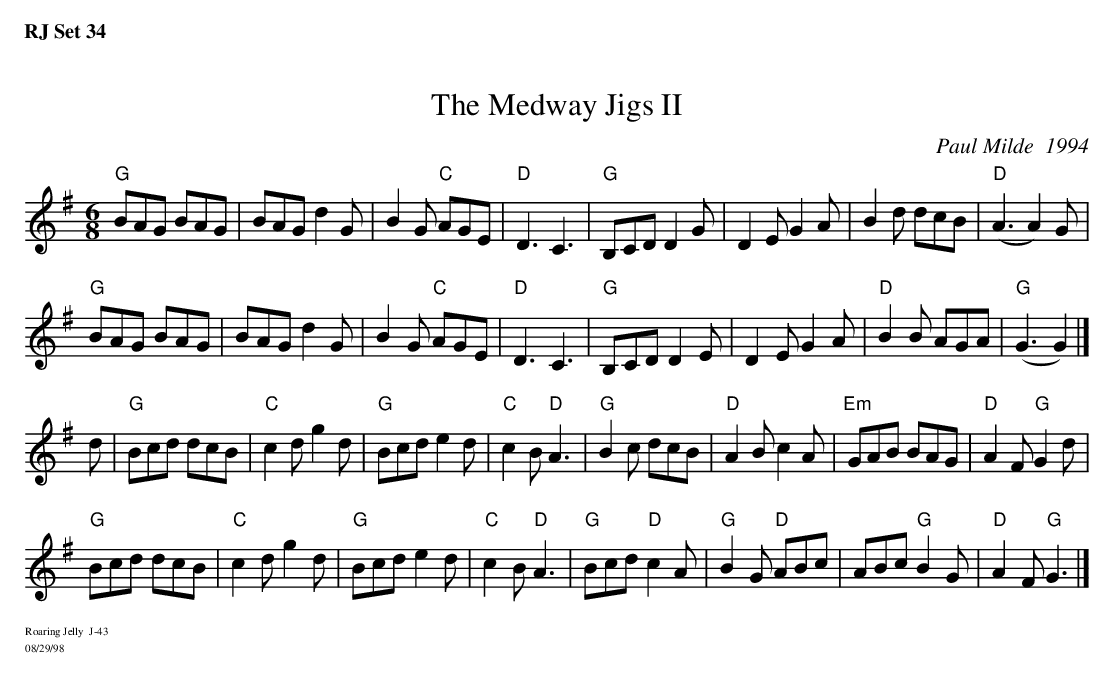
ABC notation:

X:1
T: Medway Jigs II, The
C: Paul Milde  1994
M: 6/8
K: G
"G"BAG BAG| BAG d2G| B2G "C"AGE| "D"D3 C3|\
"G"B,CD D2G| D2E G2A| B2d dcB| "D"(A3 A2)G|
"G"BAG BAG| BAG d2G| B2G "C"AGE| "D"D3 C3|\
"G"B,CD D2E| D2E G2 A| "D"B2B AGA| "G"(G3 G2) |]
\
d| "G"Bcd dcB| "C"c2d g2d| "G"Bcd e2d| "C"c2B "D"A3|\
   "G"B2c dcB| "D"A2B c2A| "Em"GAB BAG| "D"A2F "G"G2d|
   "G"Bcd dcB| "C"c2d g2d| "G"Bcd e2d| "C"c2B "D"A3|\
   "G"Bcd "D"c2A| "G"B2G "D"ABc| ABc "G"B2G| "D"A2F "G"G3|]
